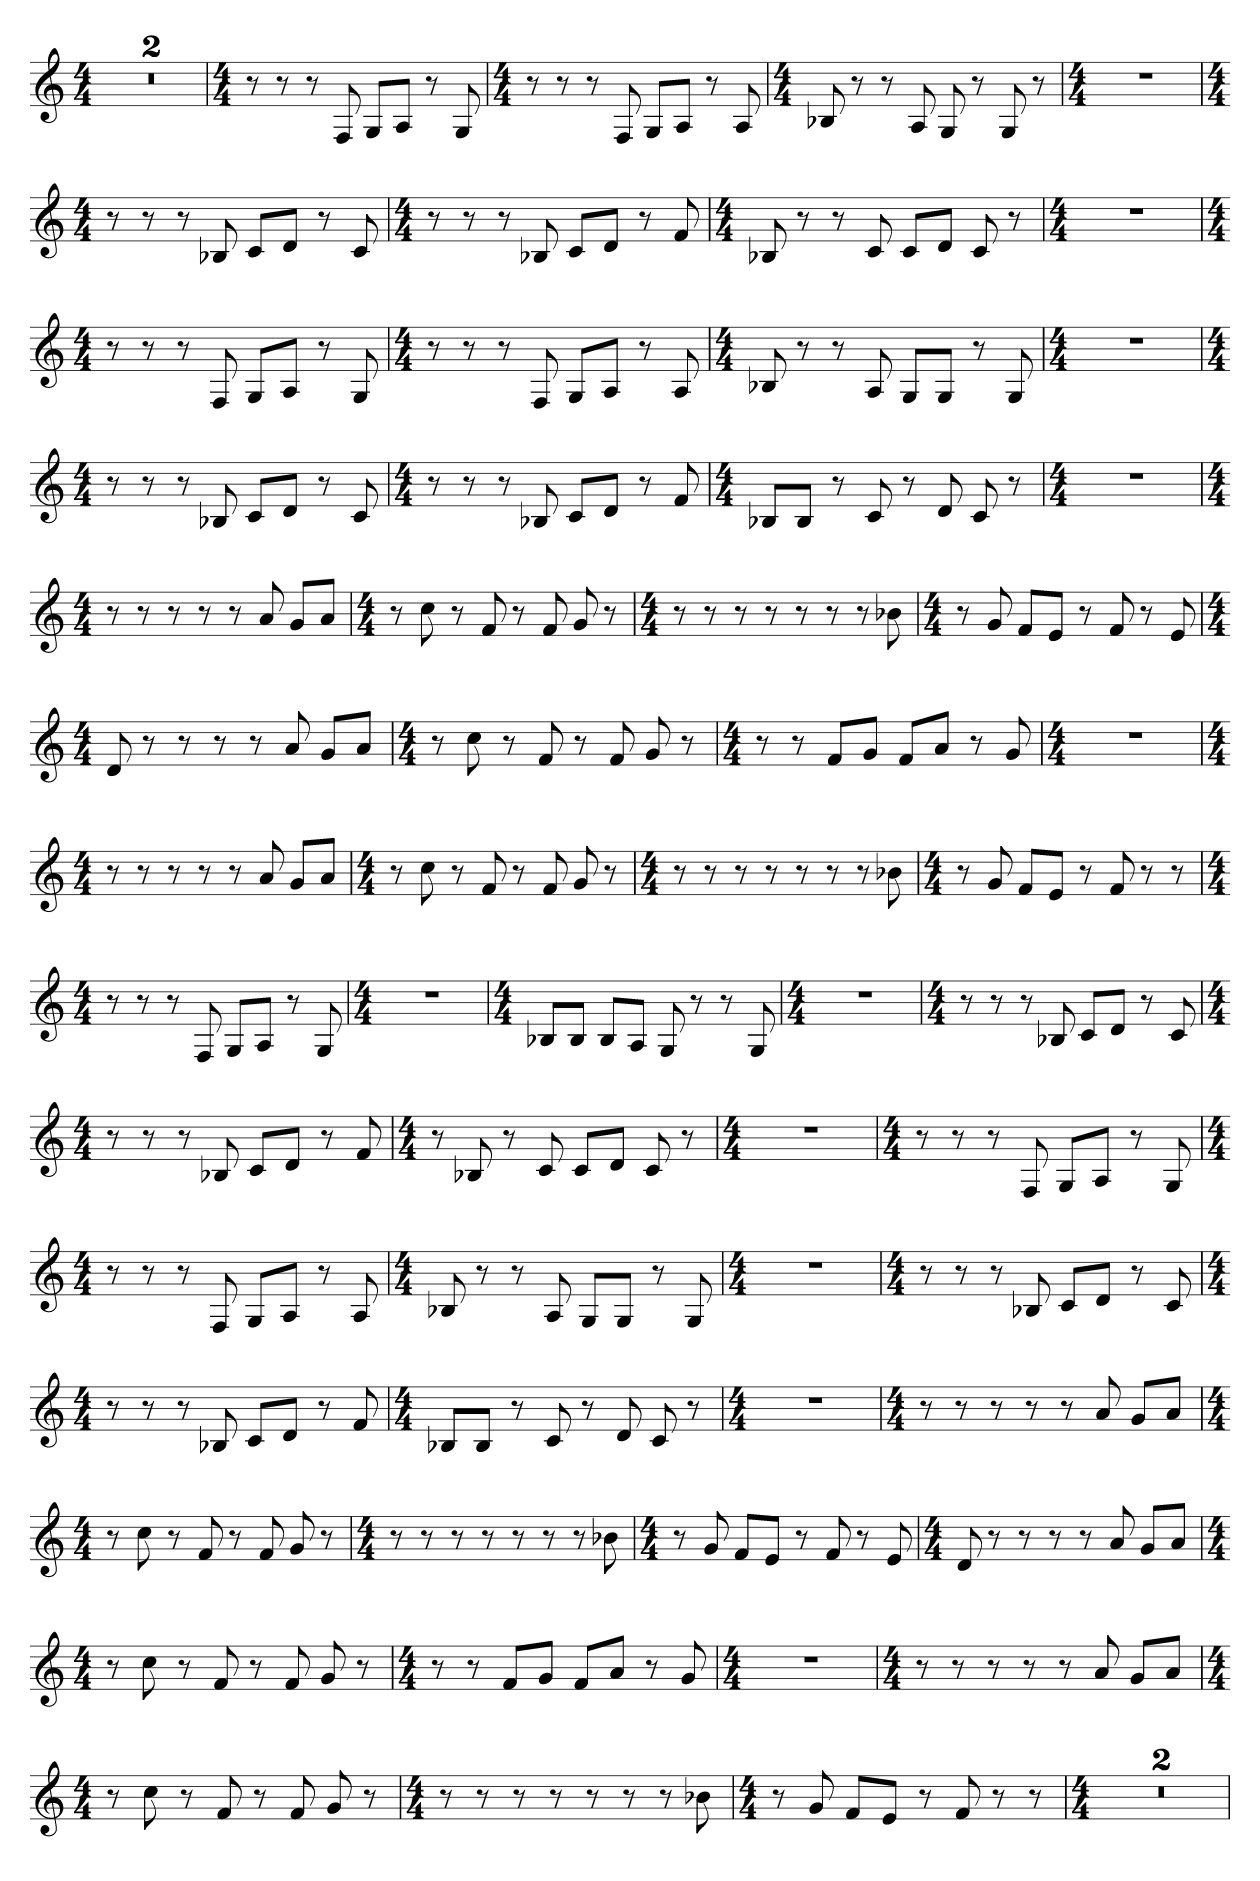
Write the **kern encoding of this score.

**kern
*part1
*staff1
*M4/4
=
1r
=
*M4/4
1r
=
*M4/4
8r
8r
8r
8F
8GL
8AJ
8r
8G
=
*M4/4
8r
8r
8r
8F
8GL
8AJ
8r
8A
=
*M4/4
8B-X
8r
8r
8A
8G
8r
8G
8r
=
*M4/4
1r
=
*M4/4
8r
8r
8r
8B-X
8cL
8dJ
8r
8c
=
*M4/4
8r
8r
8r
8B-X
8cL
8dJ
8r
8f
=
*M4/4
8B-X
8r
8r
8c
8cL
8dJ
8c
8r
=
*M4/4
1r
=
*M4/4
8r
8r
8r
8F
8GL
8AJ
8r
8G
=
*M4/4
8r
8r
8r
8F
8GL
8AJ
8r
8A
=
*M4/4
8B-X
8r
8r
8A
8GL
8GJ
8r
8G
=
*M4/4
1r
=
*M4/4
8r
8r
8r
8B-X
8cL
8dJ
8r
8c
=
*M4/4
8r
8r
8r
8B-X
8cL
8dJ
8r
8f
=
*M4/4
8B-XL
8B-J
8r
8c
8r
8d
8c
8r
=
*M4/4
1r
=
*M4/4
8r
8r
8r
8r
8r
8a
8gL
8aJ
=
*M4/4
8r
8cc
8r
8f
8r
8f
8g
8r
=
*M4/4
8r
8r
8r
8r
8r
8r
8r
8b-X
=
*M4/4
8r
8g
8fL
8eJ
8r
8f
8r
8e
=
*M4/4
8d
8r
8r
8r
8r
8a
8gL
8aJ
=
*M4/4
8r
8cc
8r
8f
8r
8f
8g
8r
=
*M4/4
8r
8r
8fL
8gJ
8fL
8aJ
8r
8g
=
*M4/4
1r
=
*M4/4
8r
8r
8r
8r
8r
8a
8gL
8aJ
=
*M4/4
8r
8cc
8r
8f
8r
8f
8g
8r
=
*M4/4
8r
8r
8r
8r
8r
8r
8r
8b-X
=
*M4/4
8r
8g
8fL
8eJ
8r
8f
8r
8r
=
*M4/4
8r
8r
8r
8F
8GL
8AJ
8r
8G
=
*M4/4
1r
=
*M4/4
8B-XL
8B-J
8B-L
8AJ
8G
8r
8r
8G
=
*M4/4
1r
=
*M4/4
8r
8r
8r
8B-X
8cL
8dJ
8r
8c
=
*M4/4
8r
8r
8r
8B-X
8cL
8dJ
8r
8f
=
*M4/4
8r
8B-X
8r
8c
8cL
8dJ
8c
8r
=
*M4/4
1r
=
*M4/4
8r
8r
8r
8F
8GL
8AJ
8r
8G
=
*M4/4
8r
8r
8r
8F
8GL
8AJ
8r
8A
=
*M4/4
8B-X
8r
8r
8A
8GL
8GJ
8r
8G
=
*M4/4
1r
=
*M4/4
8r
8r
8r
8B-X
8cL
8dJ
8r
8c
=
*M4/4
8r
8r
8r
8B-X
8cL
8dJ
8r
8f
=
*M4/4
8B-XL
8B-J
8r
8c
8r
8d
8c
8r
=
*M4/4
1r
=
*M4/4
8r
8r
8r
8r
8r
8a
8gL
8aJ
=
*M4/4
8r
8cc
8r
8f
8r
8f
8g
8r
=
*M4/4
8r
8r
8r
8r
8r
8r
8r
8b-X
=
*M4/4
8r
8g
8fL
8eJ
8r
8f
8r
8e
=
*M4/4
8d
8r
8r
8r
8r
8a
8gL
8aJ
=
*M4/4
8r
8cc
8r
8f
8r
8f
8g
8r
=
*M4/4
8r
8r
8fL
8gJ
8fL
8aJ
8r
8g
=
*M4/4
1r
=
*M4/4
8r
8r
8r
8r
8r
8a
8gL
8aJ
=
*M4/4
8r
8cc
8r
8f
8r
8f
8g
8r
=
*M4/4
8r
8r
8r
8r
8r
8r
8r
8b-X
=
*M4/4
8r
8g
8fL
8eJ
8r
8f
8r
8r
=
*M4/4
1r
=
*M4/4
1r
=
*-
